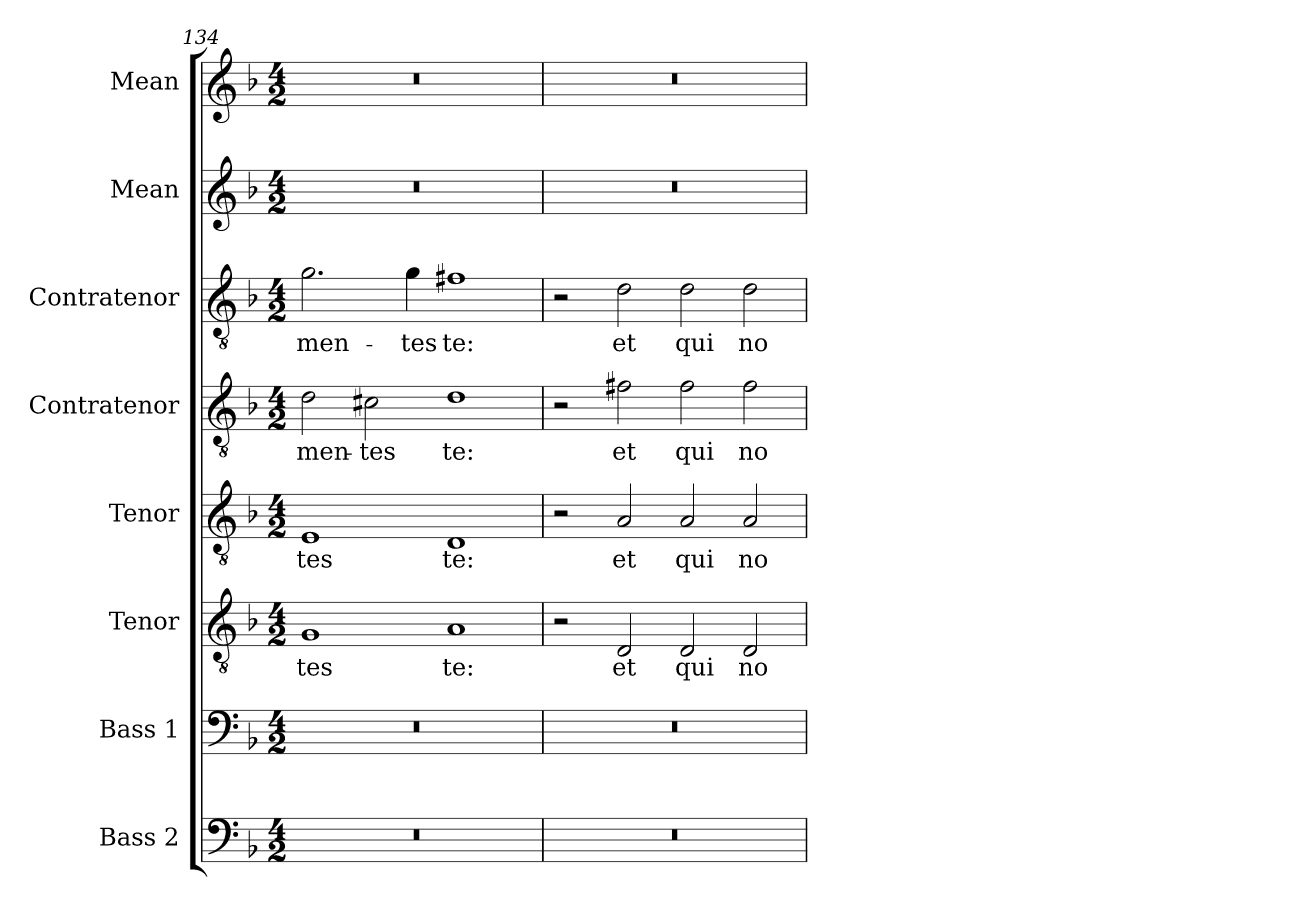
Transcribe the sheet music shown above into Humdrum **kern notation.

**kern	**kern	**kern	**text	**kern	**text	**kern	**text	**kern	**text	**kern	**kern
*part8	*part7	*part6	*part6	*part5	*part5	*part4	*part4	*part3	*part3	*part2	*part1
*staff8	*staff7	*staff6	*staff6	*staff5	*staff5	*staff4	*staff4	*staff3	*staff3	*staff2	*staff1
*I"Bass 2	*I"Bass 1	*I"Tenor	*	*I"Tenor	*	*I"Contratenor	*	*I"Contratenor	*	*I"Mean	*I"Mean
*I'B2.	*I'B1.	*I'T.	*	*I'T.	*	*I'Ct.	*	*I'Ct.	*	*I'M.	*I'M.
*clefF4	*clefF4	*clefGv2	*	*clefGv2	*	*clefGv2	*	*clefGv2	*	*clefG2	*clefG2
*	*	*ITrd7c12	*	*ITrd7c12	*	*ITrd7c12	*	*ITrd7c12	*	*	*
*k[b-]	*k[b-]	*k[b-]	*	*k[b-]	*	*k[b-]	*	*k[b-]	*	*k[b-]	*k[b-]
*F:	*F:	*F:	*	*F:	*	*F:	*	*F:	*	*F:	*F:
*M4/2	*M4/2	*M4/2	*	*M4/2	*	*M4/2	*	*M4/2	*	*M4/2	*M4/2
=134	=134	=134	=134	=134	=134	=134	=134	=134	=134	=134	=134
!LO:N:vis=1	!LO:N:vis=1	!	!	!	!	!	!	!	!	!	!
!	!	!	!LO:LY:b:color=#000000	!	!	!	!	!	!	!	!
!	!	!	!	!	!LO:LY:b:color=#000000	!	!	!	!	!	!
!	!	!	!	!	!	!	!LO:LY:b:color=#000000	!	!	!	!
!	!	!	!	!	!	!	!	!	!LO:LY:b:color=#000000	!LO:N:vis=1	!LO:N:vis=1
0r	0r	1GGi	-tes	1EEi	-tes	2Di\	-men-	2.Gi\	-men-	0r	0r
!	!	!	!	!	!	!	!LO:LY:b:color=#000000	!	!	!	!
.	.	.	.	.	.	2C#Xi\	-tes	.	.	.	.
!	!	!	!	!	!	!	!	!	!LO:LY:b:color=#000000	!	!
.	.	.	.	.	.	.	.	4Gi\	-tes	.	.
!	!	!	!LO:LY:b:color=#000000	!	!	!	!	!	!	!	!
!	!	!	!	!	!LO:LY:b:color=#000000	!	!	!	!	!	!
!	!	!	!	!	!	!	!LO:LY:b:color=#000000	!	!	!	!
!	!	!	!	!	!	!	!	!	!LO:LY:b:color=#000000	!	!
.	.	1AAi	te:	1DDi	te:	1Di	te:	1F#Xi	te:	.	.
=135	=135	=135	=135	=135	=135	=135	=135	=135	=135	=135	=135
!LO:N:vis=1	!LO:N:vis=1	!	!	!	!	!	!	!	!	!LO:N:vis=1	!LO:N:vis=1
0r	0r	2r	.	2r	.	2r	.	2r	.	0r	0r
!	!	!	!LO:LY:b:color=#000000	!	!	!	!	!	!	!	!
!	!	!	!	!	!LO:LY:b:color=#000000	!	!	!	!	!	!
!	!	!	!	!	!	!	!LO:LY:b:color=#000000	!	!	!	!
!	!	!	!	!	!	!	!	!	!LO:LY:b:color=#000000	!	!
.	.	2DDi/	et	2AAi/	et	2F#Xi\	et	2Di\	et	.	.
!	!	!	!LO:LY:b:color=#000000	!	!	!	!	!	!	!	!
!	!	!	!	!	!LO:LY:b:color=#000000	!	!	!	!	!	!
!	!	!	!	!	!	!	!LO:LY:b:color=#000000	!	!	!	!
!	!	!	!	!	!	!	!	!	!LO:LY:b:color=#000000	!	!
.	.	2DDi/	qui	2AAi/	qui	2F#i\	qui	2Di\	qui	.	.
!	!	!	!LO:LY:b:color=#000000	!	!	!	!	!	!	!	!
!	!	!	!	!	!LO:LY:b:color=#000000	!	!	!	!	!	!
!	!	!	!	!	!	!	!LO:LY:b:color=#000000	!	!	!	!
!	!	!	!	!	!	!	!	!	!LO:LY:b:color=#000000	!	!
.	.	2DDi/	no-	2AAi/	no-	2F#i\	no-	2Di\	no-	.	.
=	=	=	=	=	=	=	=	=	=	=	=
*-	*-	*-	*-	*-	*-	*-	*-	*-	*-	*-	*-
